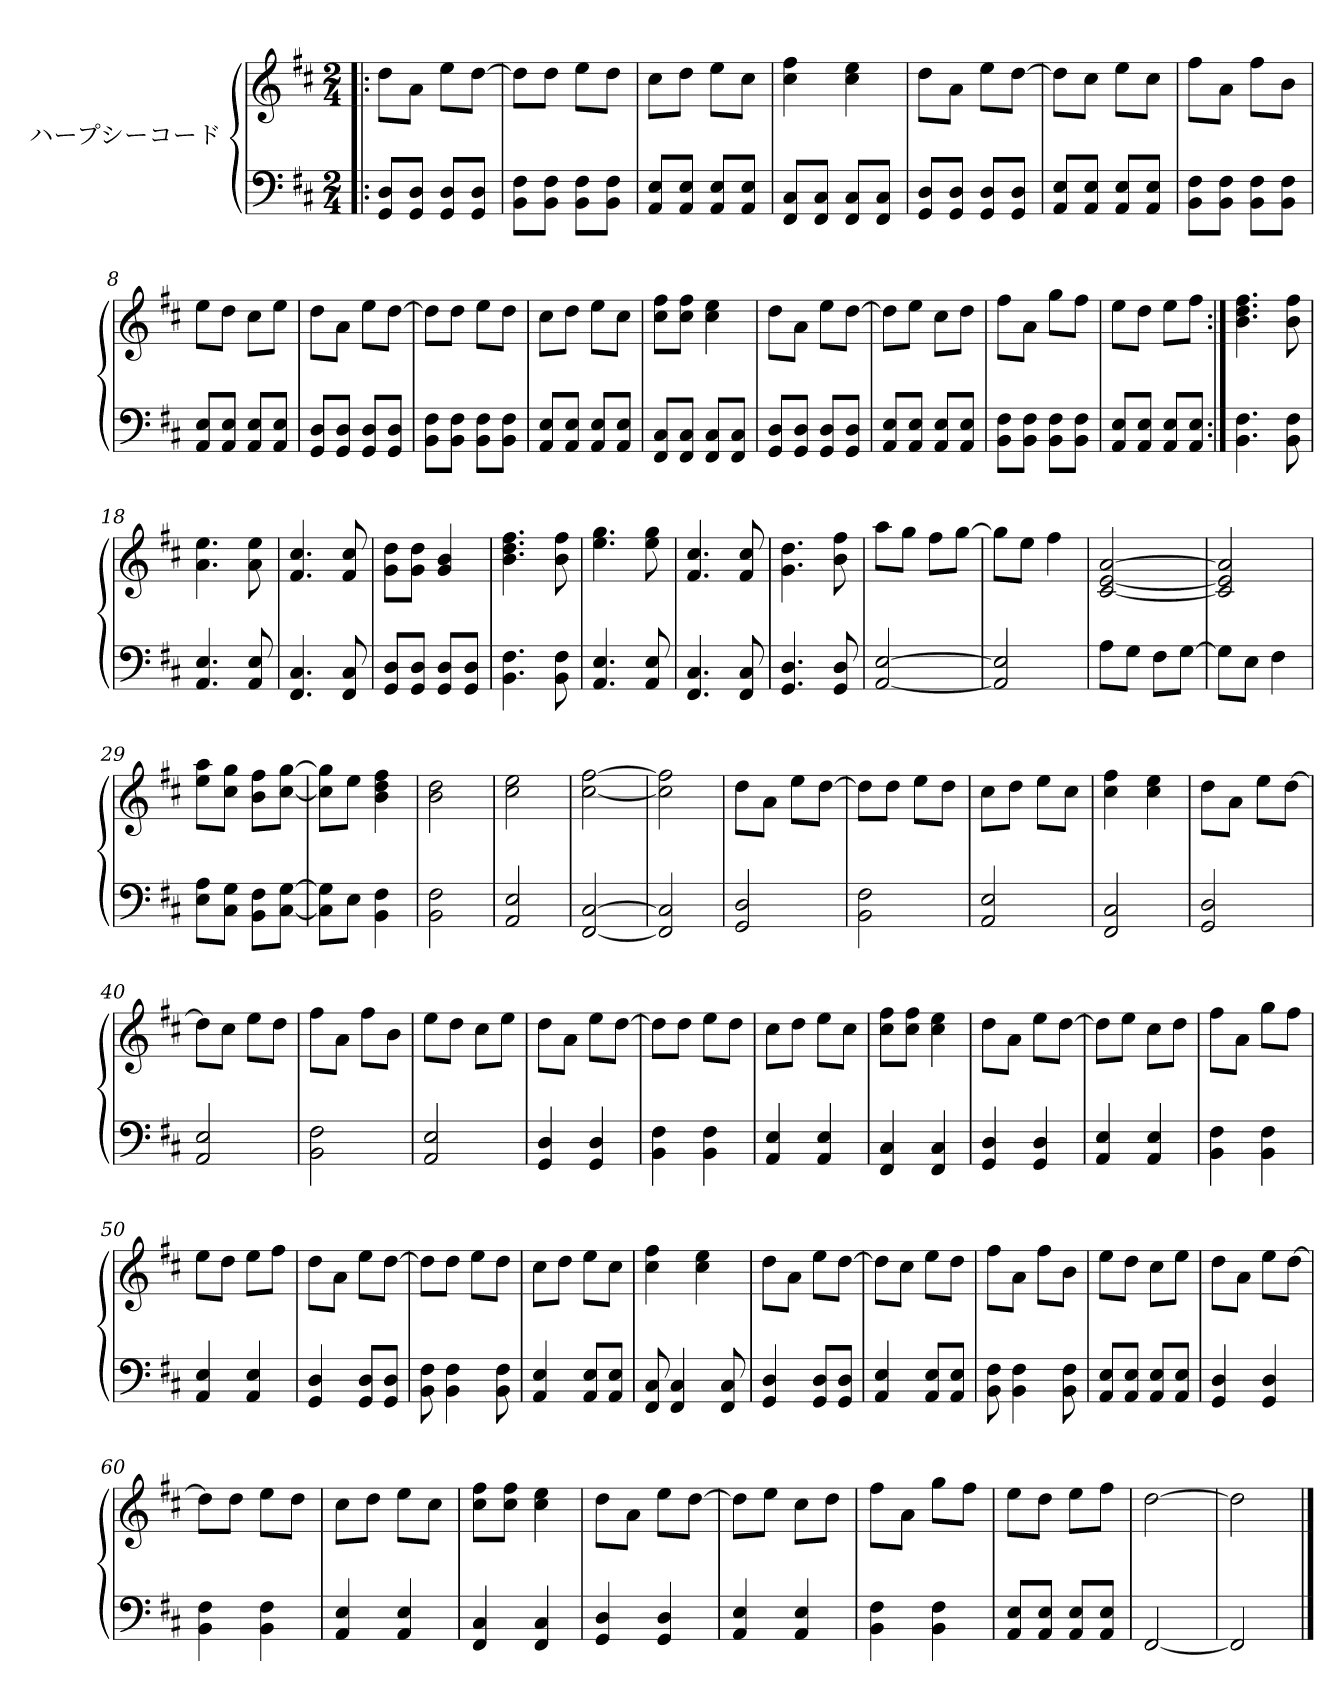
**kern	**kern
*part1	*part1
*staff2	*staff1
*I"ハープシーコード	*
*clefF4	*clefG2
*k[f#c#]	*k[f#c#]
*M2/4	*M2/4
*MM160	*MM160
=1!|:	=1!|:
8GG/ 8D/L	8dd\L
8GG/ 8D/J	8a\J
8GG/ 8D/L	8ee\L
8GG/ 8D/J	[8dd\J
=2	=2
8BB\ 8F#\L	8dd\L]
8BB\ 8F#\J	8dd\J
8BB\ 8F#\L	8ee\L
8BB\ 8F#\J	8dd\J
=3	=3
8AA/ 8E/L	8cc#\L
8AA/ 8E/J	8dd\J
8AA/ 8E/L	8ee\L
8AA/ 8E/J	8cc#\J
=4	=4
8FF#/ 8C#/L	4cc#\ 4ff#\
8FF#/ 8C#/J	.
8FF#/ 8C#/L	4cc#\ 4ee\
8FF#/ 8C#/J	.
=5	=5
8GG/ 8D/L	8dd\L
8GG/ 8D/J	8a\J
8GG/ 8D/L	8ee\L
8GG/ 8D/J	[8dd\J
=6	=6
8AA/ 8E/L	8dd\L]
8AA/ 8E/J	8cc#\J
8AA/ 8E/L	8ee\L
8AA/ 8E/J	8cc#\J
=7	=7
8BB\ 8F#\L	8ff#\L
8BB\ 8F#\J	8a\J
8BB\ 8F#\L	8ff#\L
8BB\ 8F#\J	8b\J
=8	=8
8AA/ 8E/L	8ee\L
8AA/ 8E/J	8dd\J
8AA/ 8E/L	8cc#\L
8AA/ 8E/J	8ee\J
!!LO:LB:g=z
=9	=9
8GG/ 8D/L	8dd\L
8GG/ 8D/J	8a\J
8GG/ 8D/L	8ee\L
8GG/ 8D/J	[8dd\J
=10	=10
8BB\ 8F#\L	8dd\L]
8BB\ 8F#\J	8dd\J
8BB\ 8F#\L	8ee\L
8BB\ 8F#\J	8dd\J
=11	=11
8AA/ 8E/L	8cc#\L
8AA/ 8E/J	8dd\J
8AA/ 8E/L	8ee\L
8AA/ 8E/J	8cc#\J
=12	=12
8FF#/ 8C#/L	8cc#\ 8ff#\L
8FF#/ 8C#/J	8cc#\ 8ff#\J
8FF#/ 8C#/L	4cc#\ 4ee\
8FF#/ 8C#/J	.
=13	=13
8GG/ 8D/L	8dd\L
8GG/ 8D/J	8a\J
8GG/ 8D/L	8ee\L
8GG/ 8D/J	[8dd\J
=14	=14
8AA/ 8E/L	8dd\L]
8AA/ 8E/J	8ee\J
8AA/ 8E/L	8cc#\L
8AA/ 8E/J	8dd\J
=15	=15
8BB\ 8F#\L	8ff#\L
8BB\ 8F#\J	8a\J
8BB\ 8F#\L	8gg\L
8BB\ 8F#\J	8ff#\J
=16	=16
8AA/ 8E/L	8ee\L
8AA/ 8E/J	8dd\J
8AA/ 8E/L	8ee\L
8AA/ 8E/J	8ff#\J
=17:|!	=17:|!
4.BB\ 4.F#\	4.b\ 4.dd\ 4.ff#\
8BB\ 8F#\	8b\ 8ff#\
!!LO:LB:g=z
=18	=18
4.AA/ 4.E/	4.a\ 4.ee\
8AA/ 8E/	8a\ 8ee\
=19	=19
4.FF#/ 4.C#/	4.f#/ 4.cc#/
8FF#/ 8C#/	8f#/ 8cc#/
=20	=20
8GG/ 8D/L	8g\ 8dd\L
8GG/ 8D/J	8g\ 8dd\J
8GG/ 8D/L	4g/ 4b/
8GG/ 8D/J	.
=21	=21
4.BB\ 4.F#\	4.b\ 4.dd\ 4.ff#\
8BB\ 8F#\	8b\ 8ff#\
=22	=22
4.AA/ 4.E/	4.ee\ 4.gg\
8AA/ 8E/	8ee\ 8gg\
=23	=23
4.FF#/ 4.C#/	4.f#/ 4.cc#/
8FF#/ 8C#/	8f#/ 8cc#/
=24	=24
4.GG/ 4.D/	4.g\ 4.dd\
8GG/ 8D/	8b\ 8ff#\
=25	=25
[2AA/ [2E/	8aa\L
.	8gg\J
.	8ff#\L
.	[8gg\J
=26	=26
2AA/] 2E/]	8gg\L]
.	8ee\J
.	4ff#\
=27	=27
8A\L	[2c#/ [2e/ [2a/
8G\J	.
8F#\L	.
[8G\J	.
!!LO:LB:g=z
=28	=28
8G\L]	2c#/] 2e/] 2a/]
8E\J	.
4F#\	.
=29	=29
8E\ 8A\L	8ee\ 8aa\L
8C#\ 8G\J	8cc#\ 8gg\J
8BB\ 8F#\L	8b\ 8ff#\L
[8C#\ [8G\J	[8cc#\ [8gg\J
=30	=30
8C#\] 8G\]L	8cc#\] 8gg\]L
8E\J	8ee\J
4BB\ 4F#\	4b\ 4dd\ 4ff#\
=31	=31
2BB\ 2F#\	2b\ 2dd\
=32	=32
2AA/ 2E/	2cc#\ 2ee\
=33	=33
[2FF#/ [2C#/	[2cc#\ [2ff#\
=34	=34
*	*MM120
2FF#/] 2C#/]	2cc#\] 2ff#\]
=35	=35
2GG/ 2D/	8dd\L
.	8a\J
.	8ee\L
.	[8dd\J
=36	=36
2BB\ 2F#\	8dd\L]
.	8dd\J
.	8ee\L
.	8dd\J
=37	=37
2AA/ 2E/	8cc#\L
.	8dd\J
.	8ee\L
.	8cc#\J
=38	=38
2FF#/ 2C#/	4cc#\ 4ff#\
.	4cc#\ 4ee\
!!LO:LB:g=z
=39	=39
2GG/ 2D/	8dd\L
.	8a\J
.	8ee\L
.	[8dd\J
=40	=40
2AA/ 2E/	8dd\L]
.	8cc#\J
.	8ee\L
.	8dd\J
=41	=41
2BB\ 2F#\	8ff#\L
.	8a\J
.	8ff#\L
.	8b\J
=42	=42
2AA/ 2E/	8ee\L
.	8dd\J
.	8cc#\L
.	8ee\J
=43	=43
*	*MM130
4GG/ 4D/	8dd\L
.	8a\J
4GG/ 4D/	8ee\L
.	[8dd\J
=44	=44
4BB\ 4F#\	8dd\L]
.	8dd\J
4BB\ 4F#\	8ee\L
.	8dd\J
=45	=45
4AA/ 4E/	8cc#\L
.	8dd\J
4AA/ 4E/	8ee\L
.	8cc#\J
=46	=46
4FF#/ 4C#/	8cc#\ 8ff#\L
.	8cc#\ 8ff#\J
4FF#/ 4C#/	4cc#\ 4ee\
=47	=47
4GG/ 4D/	8dd\L
.	8a\J
4GG/ 4D/	8ee\L
.	[8dd\J
!!LO:PB:g=z
=48	=48
4AA/ 4E/	8dd\L]
.	8ee\J
4AA/ 4E/	8cc#\L
.	8dd\J
=49	=49
4BB\ 4F#\	8ff#\L
.	8a\J
4BB\ 4F#\	8gg\L
.	8ff#\J
=50	=50
4AA/ 4E/	8ee\L
.	8dd\J
4AA/ 4E/	8ee\L
.	8ff#\J
=51	=51
*	*MM150
4GG/ 4D/	8dd\L
.	8a\J
8GG/ 8D/L	8ee\L
8GG/ 8D/J	[8dd\J
=52	=52
8BB\ 8F#\	8dd\L]
4BB\ 4F#\	8dd\J
.	8ee\L
8BB\ 8F#\	8dd\J
=53	=53
4AA/ 4E/	8cc#\L
.	8dd\J
8AA/ 8E/L	8ee\L
8AA/ 8E/J	8cc#\J
=54	=54
8FF#/ 8C#/	4cc#\ 4ff#\
4FF#/ 4C#/	.
.	4cc#\ 4ee\
8FF#/ 8C#/	.
=55	=55
4GG/ 4D/	8dd\L
.	8a\J
8GG/ 8D/L	8ee\L
8GG/ 8D/J	[8dd\J
!!LO:LB:g=z
=56	=56
4AA/ 4E/	8dd\L]
.	8cc#\J
8AA/ 8E/L	8ee\L
8AA/ 8E/J	8dd\J
=57	=57
8BB\ 8F#\	8ff#\L
4BB\ 4F#\	8a\J
.	8ff#\L
8BB\ 8F#\	8b\J
=58	=58
8AA/ 8E/L	8ee\L
8AA/ 8E/J	8dd\J
8AA/ 8E/L	8cc#\L
8AA/ 8E/J	8ee\J
=59	=59
*	*MM160
4GG/ 4D/	8dd\L
.	8a\J
4GG/ 4D/	8ee\L
.	[8dd\J
=60	=60
4BB\ 4F#\	8dd\L]
.	8dd\J
4BB\ 4F#\	8ee\L
.	8dd\J
=61	=61
4AA/ 4E/	8cc#\L
.	8dd\J
4AA/ 4E/	8ee\L
.	8cc#\J
=62	=62
4FF#/ 4C#/	8cc#\ 8ff#\L
.	8cc#\ 8ff#\J
4FF#/ 4C#/	4cc#\ 4ee\
=63	=63
4GG/ 4D/	8dd\L
.	8a\J
4GG/ 4D/	8ee\L
.	[8dd\J
=64	=64
4AA/ 4E/	8dd\L]
.	8ee\J
4AA/ 4E/	8cc#\L
.	8dd\J
!!LO:LB:g=z
=65	=65
4BB\ 4F#\	8ff#\L
.	8a\J
4BB\ 4F#\	8gg\L
.	8ff#\J
=66	=66
8AA/ 8E/L	8ee\L
8AA/ 8E/J	8dd\J
8AA/ 8E/L	8ee\L
8AA/ 8E/J	8ff#\J
=67	=67
[2FF#/	[2dd\
=68	=68
2FF#/]	2dd\]
==	==
*-	*-
